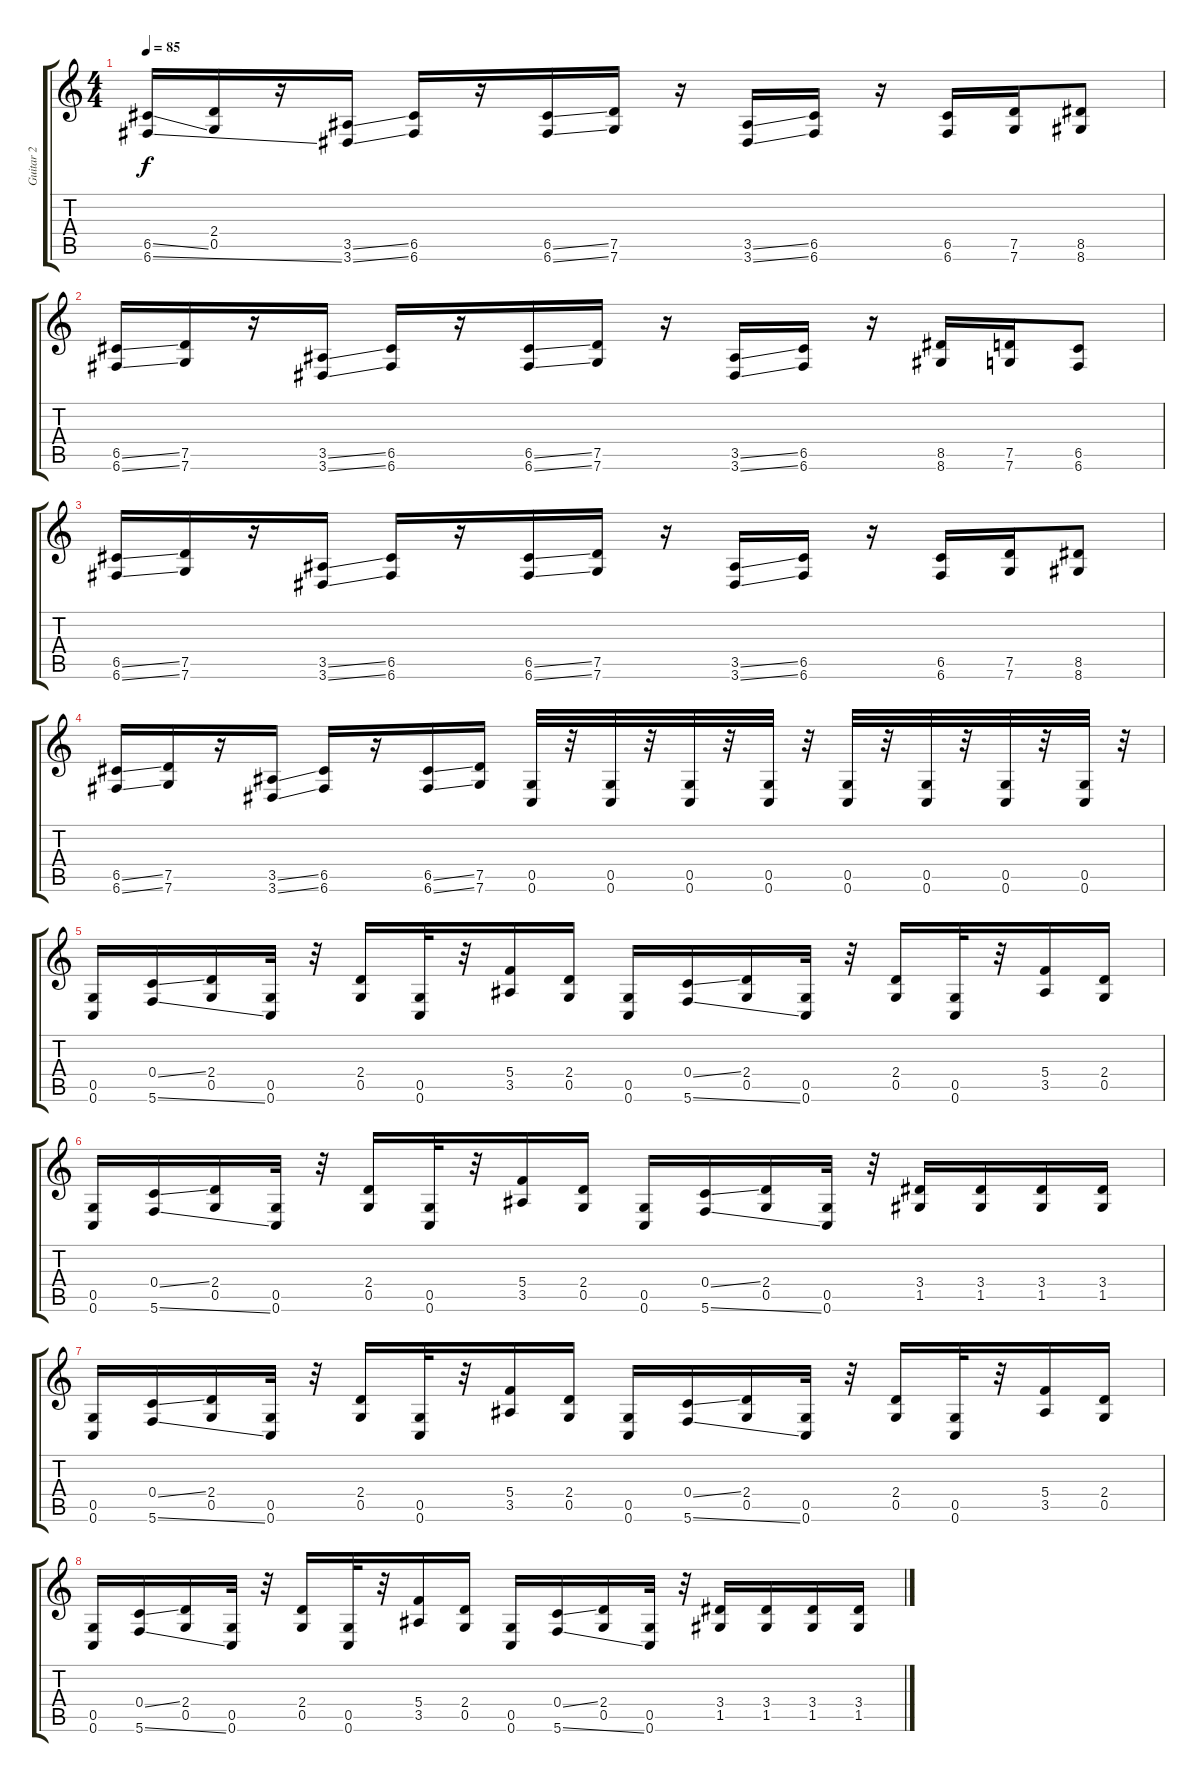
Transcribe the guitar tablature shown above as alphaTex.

\track ("Guitar 2" "Guitar 2") {instrument distortionguitar}
\staff {score tabs}
\tuning (E4 C4 G3 C3 G2 C2) {hide}
\ts (4 4)
\tempo 85
\clef g2
\ks c
(6.5{ss} 6.6{ss}).16{dy f} (2.4 0.5).16 r.16 (3.5{ss} 3.6{ss}).16 (6.5 6.6).16 r.16 (6.5{ss} 6.6{ss}).16 (7.5 7.6).16 r.16 (3.5{ss} 3.6{ss}).16 (6.5 6.6).16 r.16 (6.5 6.6).16 (7.5 7.6).16 (8.5 8.6).8 |
(6.5{ss} 6.6{ss}).16 (7.5 7.6).16 r.16 (3.5{ss} 3.6{ss}).16 (6.5 6.6).16 r.16 (6.5{ss} 6.6{ss}).16 (7.5 7.6).16 r.16 (3.5{ss} 3.6{ss}).16 (6.5 6.6).16 r.16 (8.5 8.6).16 (7.5 7.6).16 (6.5 6.6).8 |
(6.5{ss} 6.6{ss}).16 (7.5 7.6).16 r.16 (3.5{ss} 3.6{ss}).16 (6.5 6.6).16 r.16 (6.5{ss} 6.6{ss}).16 (7.5 7.6).16 r.16 (3.5{ss} 3.6{ss}).16 (6.5 6.6).16 r.16 (6.5 6.6).16 (7.5 7.6).16 (8.5 8.6).8 |
(6.5{ss} 6.6{ss}).16 (7.5 7.6).16 r.16 (3.5{ss} 3.6{ss}).16 (6.5 6.6).16 r.16 (6.5{ss} 6.6{ss}).16 (7.5 7.6).16 (0.5 0.6).32 r.32 (0.5 0.6).32 r.32 (0.5 0.6).32 r.32 (0.5 0.6).32 r.32 (0.5 0.6).32 r.32 (0.5 0.6).32 r.32 (0.5 0.6).32 r.32 (0.5 0.6).32 r.32 |
(0.5 0.6).16 (0.4{ss} 5.6{ss}).16 (2.4 0.5).16 (0.5 0.6).32 r.32 (2.4 0.5).16 (0.5 0.6).32 r.32 (5.4 3.5).16 (2.4 0.5).16 (0.5 0.6).16 (0.4{ss} 5.6{ss}).16 (2.4 0.5).16 (0.5 0.6).32 r.32 (2.4 0.5).16 (0.5 0.6).32 r.32 (5.4 3.5).16 (2.4 0.5).16 |
(0.5 0.6).16 (0.4{ss} 5.6{ss}).16 (2.4 0.5).16 (0.5 0.6).32 r.32 (2.4 0.5).16 (0.5 0.6).32 r.32 (5.4 3.5).16 (2.4 0.5).16 (0.5 0.6).16 (0.4{ss} 5.6{ss}).16 (2.4 0.5).16 (0.5 0.6).32 r.32 (3.4 1.5).16 (3.4 1.5).16 (3.4 1.5).16 (3.4 1.5).16 |
(0.5 0.6).16 (0.4{ss} 5.6{ss}).16 (2.4 0.5).16 (0.5 0.6).32 r.32 (2.4 0.5).16 (0.5 0.6).32 r.32 (5.4 3.5).16 (2.4 0.5).16 (0.5 0.6).16 (0.4{ss} 5.6{ss}).16 (2.4 0.5).16 (0.5 0.6).32 r.32 (2.4 0.5).16 (0.5 0.6).32 r.32 (5.4 3.5).16 (2.4 0.5).16 |
(0.5 0.6).16 (0.4{ss} 5.6{ss}).16 (2.4 0.5).16 (0.5 0.6).32 r.32 (2.4 0.5).16 (0.5 0.6).32 r.32 (5.4 3.5).16 (2.4 0.5).16 (0.5 0.6).16 (0.4{ss} 5.6{ss}).16 (2.4 0.5).16 (0.5 0.6).32 r.32 (3.4 1.5).16 (3.4 1.5).16 (3.4 1.5).16 (3.4 1.5).16
